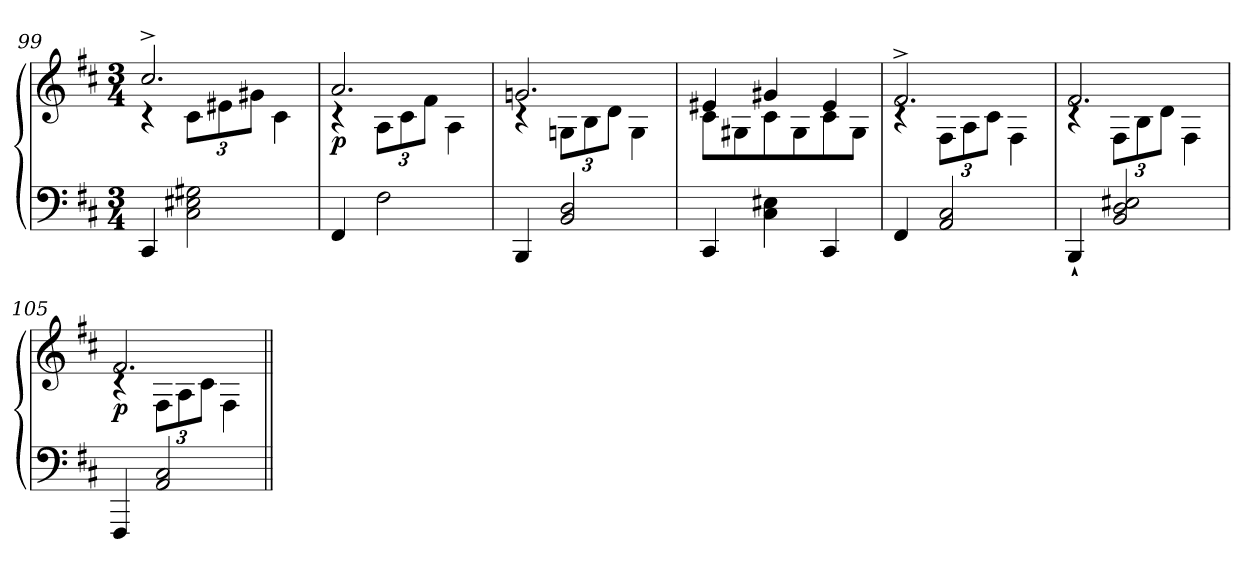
**kern	**kern	**dynam
*part1	*part1	*part1
*staff2	*staff1	*staff1/2
*clefF4	*clefG2	*
*k[f#c#]	*k[f#c#]	*
*D:	*D:	*
*M3/4	*M3/4	*
=99	=99	=99
*	*^	*
4CC#/	2.cc#^>/	4rc	.
*	*	*Xbrackettup	*
2C#\ 2E#X\ 2G#X\	.	12c#\L	.
.	.	12e#X\	.
.	.	12g#X\J	.
.	.	4c#\	.
=100	=100	=100	=100
!	!	!	!LO:DY:b
4FF#/	2.a/	4rc	p
2F#\	.	12A\L	.
.	.	12c#\	.
.	.	12f#\J	.
.	.	4A\	.
!!LO:LB:g=z	!!
=101	=101	=101	=101
4BBB/	2.gni/	4rc	.
2BB/ 2D/	.	12Gni\L	.
.	.	12B\	.
.	.	12d\J	.
.	.	4G\	.
=102	=102	=102	=102
4CC#/	4e#X/	8c#\L	.
.	.	8G#X\	.
4C#\ 4E#X\	4g#X/	8c#\	.
.	.	8G#\	.
4CC#/	4e#/	8c#\	.
.	.	8G#\J	.
=103	=103	=103	=103
4FF#/	2.f#^>/	4rc	.
2AA/ 2C#/	.	12F#\L	.
.	.	12A\	.
.	.	12c#\J	.
.	.	4F#\	.
=104	=104	=104	=104
4BBB`</	2.f#/	4rc	.
2BB/ 2D/ 2E#X/	.	12F#\L	.
.	.	12B\	.
.	.	12d\J	.
.	.	4F#\	.
=105	=105	=105	=105
!	!	!	!LO:DY:b
4FFF#/	2.f#/	4rc	p
2AA/ 2C#/	.	12F#\L	.
.	.	12A\	.
.	.	12c#\J	.
.	.	4F#\	.
*	*v	*v	*
=||	=||	=||
*-	*-	*-
